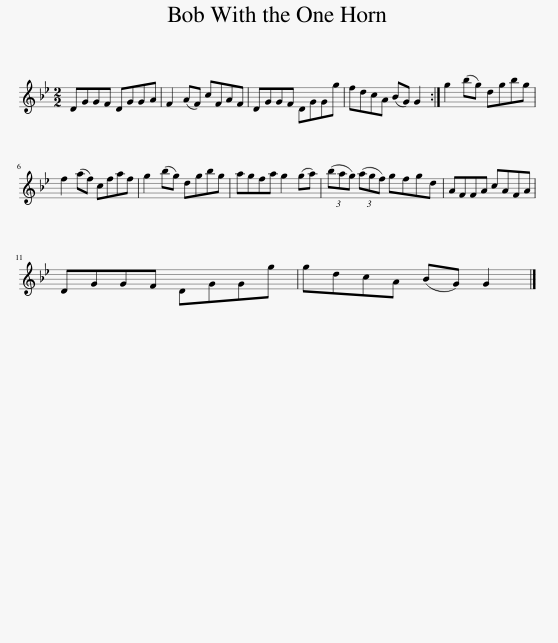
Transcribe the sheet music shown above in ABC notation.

X:1
L:1/8
M:2/2
I:linebreak $
K:Gmin
V:1 treble
V:1
 DGGF DGGA | F2 (AF) cFAF | DGGF DGGg | fdcA (BG) G2 :| g2 (bg) dgbg |$ %5
 f2 (af) cfaf | g2 (bg) dgbg | agfa g2 (ga) | (3(bag) (3(agf) gfgd | AFFA cAFA |$ %10
 DGGF DGGg | gdcA (BG) G2 |] %12
